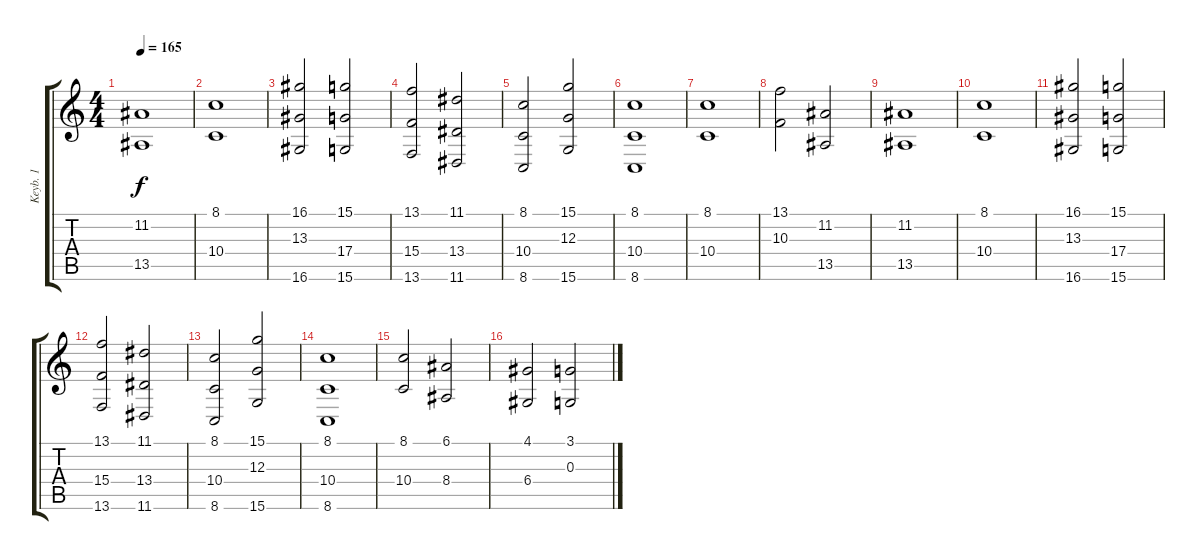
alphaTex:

\track ("Keyb. 1" "Keyb. 1") {instrument synthstrings1}
\staff {score tabs}
\tuning (E4 B3 G3 D3 A2 E2) {hide}
\ts (4 4)
\tempo 165
\clef g2
\ks c
(11.2 13.5).1{dy f} |
(8.1 10.4).1 |
(16.1 13.3 16.6).2 (15.1 17.4 15.6).2 |
(13.1 15.4 13.6).2 (11.1 13.4 11.6).2 |
(8.1 10.4 8.6).2 (15.1 12.3 15.6).2 |
(8.1 10.4 8.6).1 |
(8.1 10.4).1 |
(13.1 10.3).2 (11.2 13.5).2 |
(11.2 13.5).1 |
(8.1 10.4).1 |
(16.1 13.3 16.6).2 (15.1 17.4 15.6).2 |
(13.1 15.4 13.6).2 (11.1 13.4 11.6).2 |
(8.1 10.4 8.6).2 (15.1 12.3 15.6).2 |
(8.1 10.4 8.6).1 |
(8.1 10.4).2 (6.1 8.4).2 |
(4.1 6.4).2 (3.1 0.3).2
